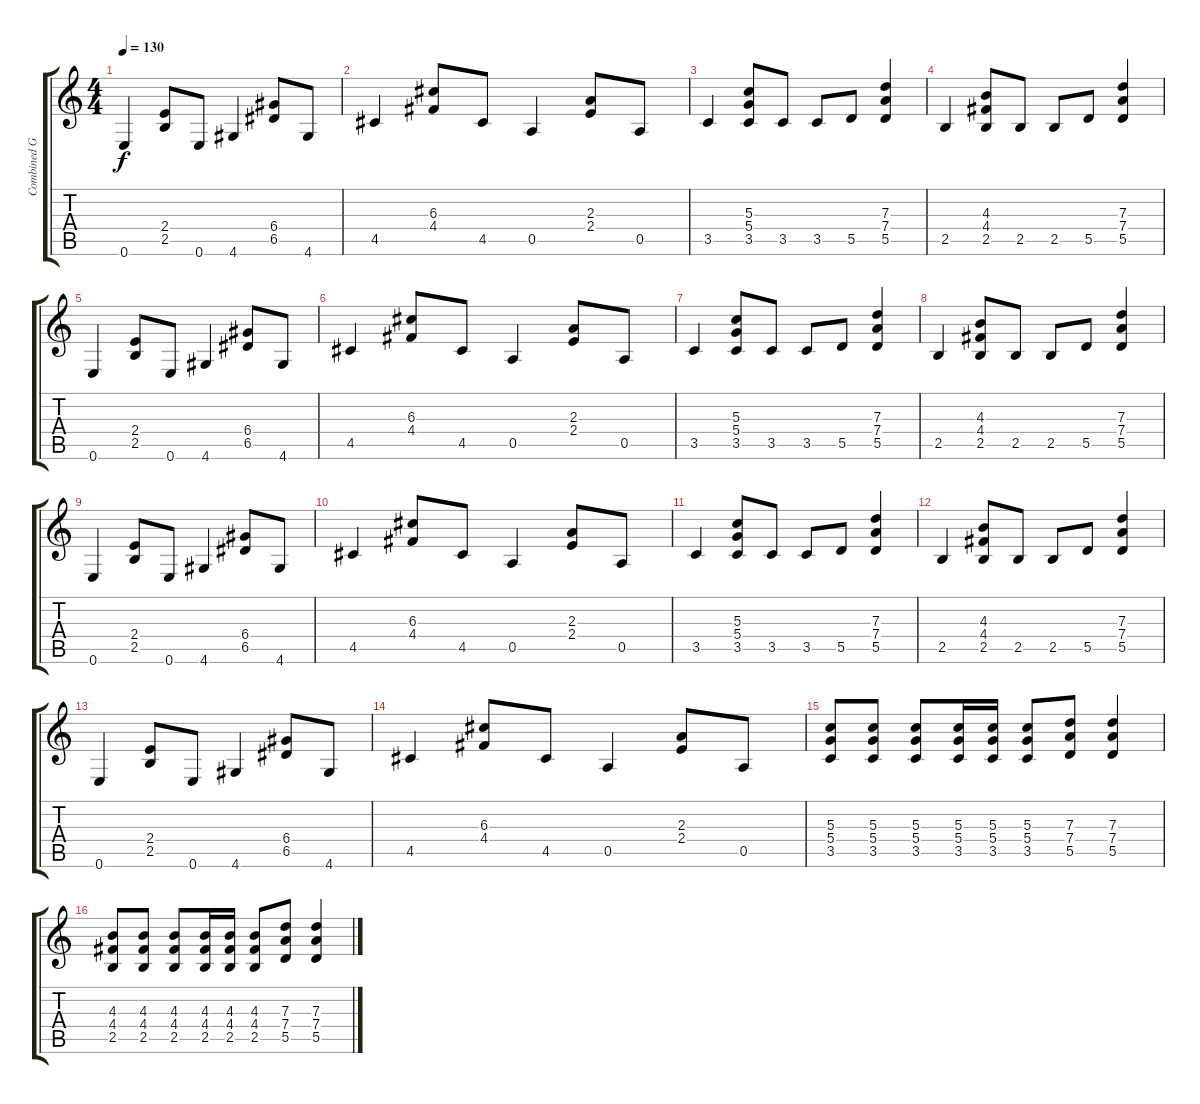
\track ("Combined Guitar Parts" "Combined G") {instrument electricguitarclean}
\staff {score tabs}
\tuning (E4 B3 G3 D3 A2 E2) {hide}
\ts (4 4)
\tempo 130
\clef g2
\ks c
0.6.4{dy f} (2.4 2.5).8 0.6.8 4.6.4 (6.4 6.5).8 4.6.8 |
4.5.4 (6.3 4.4).8 4.5.8 0.5.4 (2.3 2.4).8 0.5.8 |
3.5.4 (5.3 5.4 3.5).8 3.5.8 3.5.8 5.5.8 (7.3 7.4 5.5).4 |
2.5.4 (4.3 4.4 2.5).8 2.5.8 2.5.8 5.5.8 (7.3 7.4 5.5).4 |
0.6.4 (2.4 2.5).8 0.6.8 4.6.4 (6.4 6.5).8 4.6.8 |
4.5.4 (6.3 4.4).8 4.5.8 0.5.4 (2.3 2.4).8 0.5.8 |
3.5.4 (5.3 5.4 3.5).8 3.5.8 3.5.8 5.5.8 (7.3 7.4 5.5).4 |
2.5.4 (4.3 4.4 2.5).8 2.5.8 2.5.8 5.5.8 (7.3 7.4 5.5).4 |
0.6.4 (2.4 2.5).8 0.6.8 4.6.4 (6.4 6.5).8 4.6.8 |
4.5.4 (6.3 4.4).8 4.5.8 0.5.4 (2.3 2.4).8 0.5.8 |
3.5.4 (5.3 5.4 3.5).8 3.5.8 3.5.8 5.5.8 (7.3 7.4 5.5).4 |
2.5.4 (4.3 4.4 2.5).8 2.5.8 2.5.8 5.5.8 (7.3 7.4 5.5).4 |
0.6.4 (2.4 2.5).8 0.6.8 4.6.4 (6.4 6.5).8 4.6.8 |
4.5.4 (6.3 4.4).8 4.5.8 0.5.4 (2.3 2.4).8 0.5.8 |
(5.3 5.4 3.5).8 (5.3 5.4 3.5).8 (5.3 5.4 3.5).8 (5.3 5.4 3.5).16 (5.3 5.4 3.5).16 (5.3 5.4 3.5).8 (7.3 7.4 5.5).8 (7.3 7.4 5.5).4 |
(4.3 4.4 2.5).8 (4.3 4.4 2.5).8 (4.3 4.4 2.5).8 (4.3 4.4 2.5).16 (4.3 4.4 2.5).16 (4.3 4.4 2.5).8 (7.3 7.4 5.5).8 (7.3 7.4 5.5).4
